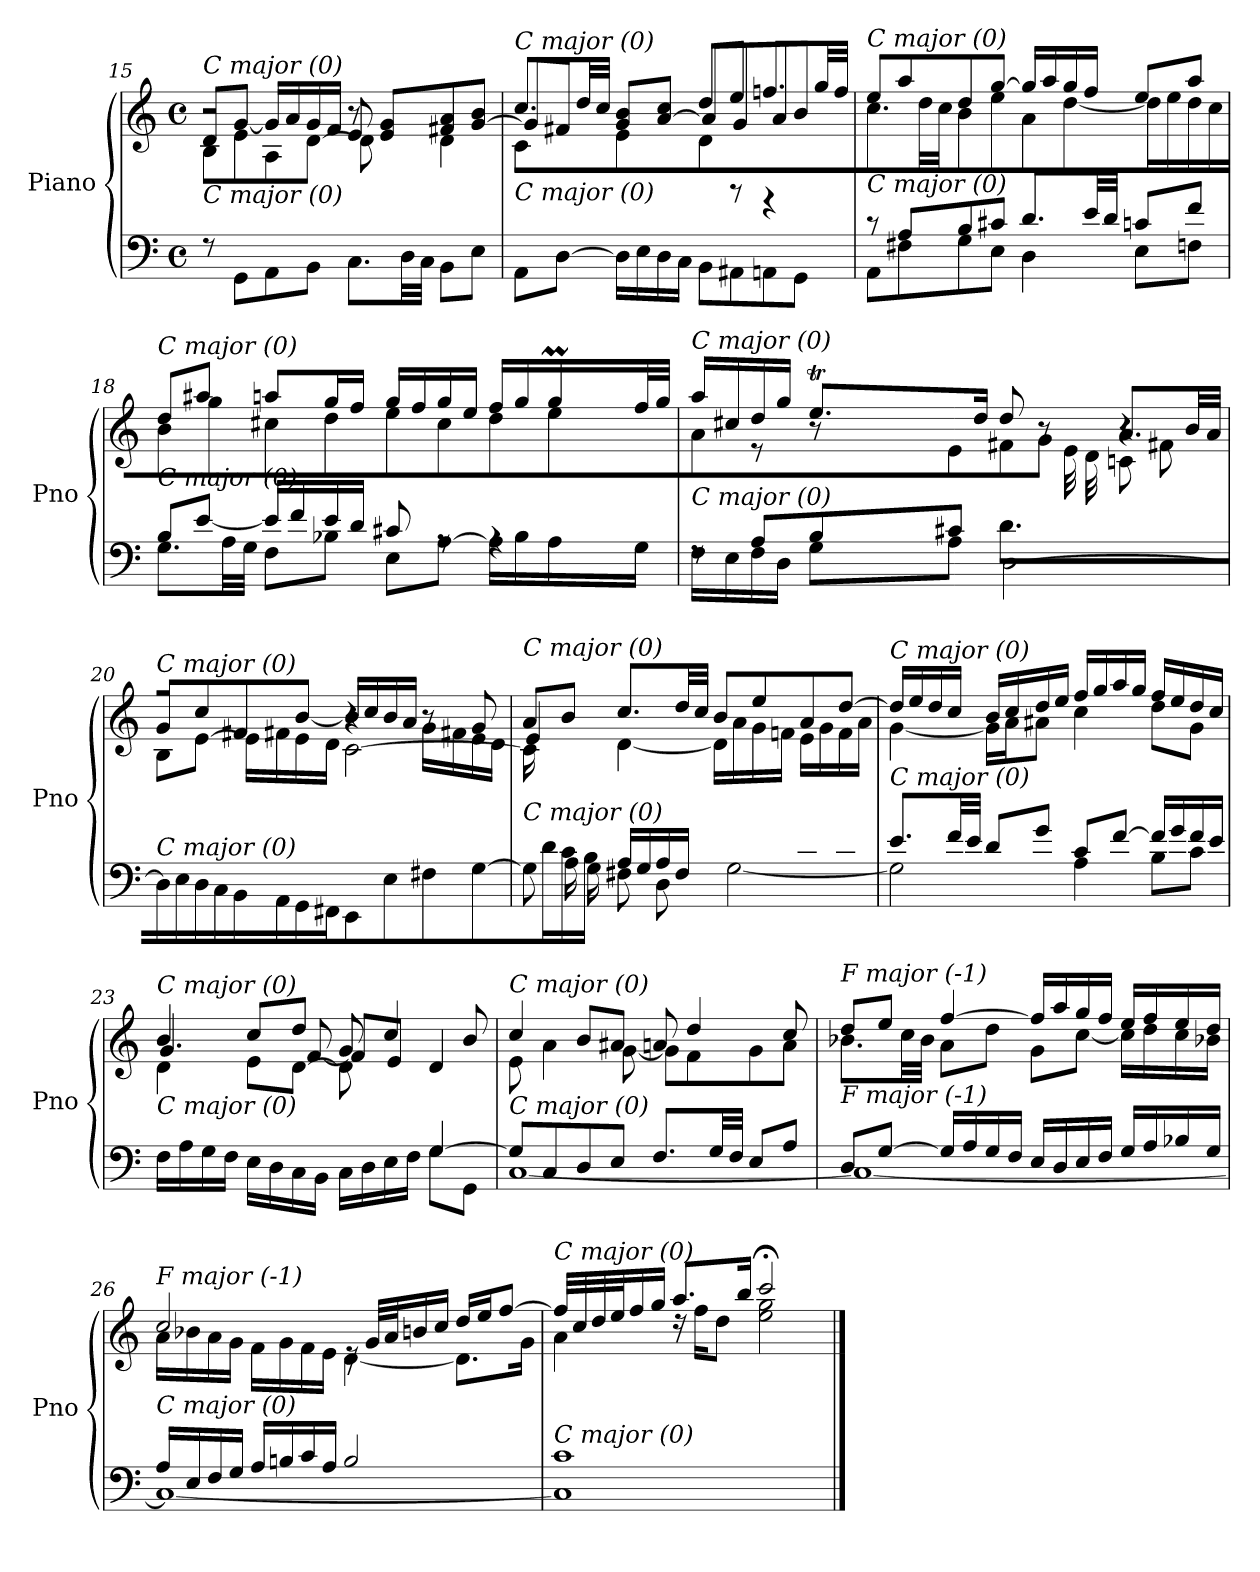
**kern	**kern
*part1	*part1
*staff2	*staff1
*I"Piano	*
*I'Pno	*
*clefF4	*clefG2
*k[]	*k[]
*M4/4	*M4/4
*met(c)	*met(c)
=15	=15
*^	*^
*	*^	*	*^
!	!	!	!LO:TX:i:t=C major (0)	!	!
!LO:TX:i:t=C major (0)	!	!	!	!	!
2ryy	2ryy	8rF	2r	8d/L	8B\L
.	.	8GG\L	.	[8g/J	8e\
.	.	8AA\	.	16g/LL]	8A\
.	.	.	.	16a/	.
.	.	8BB\J	.	16g/	[8d\J
.	.	.	.	16f/JJ	.
8ryy	8ryy	8.C\L	8r	8e/	8d\L]
4.ryy	8G/J	.	8e/ 8g/L	4.ryy	8ryy
.	.	32D\LL	.	.	.
.	.	32C\JJJ	.	.	.
.	4ryy	8BB\L	8f#X/ 8a/	.	4d\
.	.	8E\J	[8g/ 8b/J	.	.
!!LO:PB:g=z	!!	!!
=16	=16	=16	=16	=16	=16
!	!	!	!LO:TX:i:t=C major (0)	!	!
!LO:TX:i:t=C major (0)	!	!	!	!	!
4ryy	8ryy	8AA\L	8.cc/L	8g/L]	8c\L
.	8A/J	[8D\J	.	8f#X/J	8ryy
.	.	.	32dd/LL	.	.
.	.	.	32cc/JJJ	.	.
4ryy	4.ryy	16D\LL]	8g/ 8b/L	4ryy	4e\
.	.	16E\	.	.	.
.	.	16D\	[8a/ 8cc/J	.	.
.	.	16C\JJ	.	.	.
2ryy	.	8BB\L	8dd/L	8a/L]	8d\
.	8rb	8AA#Xi\	8ee/J	8g/	4.ryy
.	4rg	8AA\	8.ffn/L	8a/	.
.	.	8GG\J	.	8b/J	.
.	.	.	32gg/LL	.	.
.	.	.	32ff/JJJ	.	.
*	*v	*v	*	*	*
*	*	*	*v	*v
=17	=17	=17	=17
!	!	!LO:TX:i:t=C major (0)	!
!LO:TX:i:t=C major (0)	!	!	!
8r	8AA\L	8ee/L	8.cc\L
8A/L	8F#X\	8aa/	.
.	.	.	32dd\LL
.	.	.	32cc\JJJ
8B/	8G\	8dd/	8b\L
8c#X/J	8E\J	[8gg/J	8ee\J
8.d/L	4D\	16gg/LL]	8a\L
.	.	16aa/	.
.	.	16gg/	[8dd\J
32e/LL	.	16ff/JJ	.
32d/JJJ	.	.	.
8cn/L	8E\L	8ee/L	16dd\LL]
.	.	.	16ee\
8f/J	8Fn\J	8aa/J	16dd\
.	.	.	16cc\JJ
=18	=18	=18	=18
*	*^	*	*^
!	!	!	!LO:TX:i:t=C major (0)	!	!
!LO:TX:i:t=C major (0)	!	!	!	!	!
2..ryy	8B/L	8.G\L	8dd/L	8b\L	2..ryy
.	[8e/J	.	8aa#Xi/J	8gg\	.
.	.	32A\LL	.	.	.
.	.	32G\JJJ	.	.	.
.	16e/LL]	8F\L	8aa/L	8cc#X\	.
.	16f/	.	.	.	.
.	16e/	8B-X\J	16gg/L	8dd\J	.
.	16d/JJ	.	16ff/JJ	.	.
.	8c#X/	8E\L	16gg/LL	8ee\L	.
.	.	.	16ff/	.	.
.	8rA	[8A\J	16gg/	8cc#\	.
.	.	.	16ee/JJ	.	.
.	4rA	16A\LL]	16ff/LL	8dd\	.
.	.	16B-\	16gg/	.	.
16ryy	.	16A\	16ggM/	8ee\J	64aa!yy
.	.	.	.	.	64gg!yy
.	.	.	.	.	64aa!yy
.	.	.	.	.	64gg!yy
16ryy	.	16G\JJ	32ff/L	.	16ryy
.	.	.	32gg/JJJ	.	.
!!LO:LB:g=z
=19	=19	=19	=19	=19	=19
*	*	*	*	*	*^
!	!	!	!LO:TX:i:t=C major (0)	!	!	!
!LO:TX:i:t=C major (0)	!	!	!	!	!	!
4ryy	8rF	16F\LL	16aa/LL	8a\	4ryy	2ryy
.	.	16E\	16cc#X/	.	.	.
.	8A/L	16F\	16dd/	8r	.	.
.	.	16D\JJ	16gg/JJ	.	.	.
8.ryy	8B/	8G\L	8.eet/L	8r	64ff!yy	.
.	.	.	.	.	64ee!yy	.
.	.	.	.	.	64ff!yy	.
.	.	.	.	.	64ee!yy	.
.	.	.	.	.	64ff!yy	.
.	.	.	.	.	16..ee!yy	.
.	8c#X/J	8A\J	.	8e\	.	.
2ryy	.	.	16dd/Jk	.	2ryy	.
.	8.d/L	[2D\	8dd/	8f#X\L	.	8.ryy
.	.	.	8r	8g\J	.	.
.	4ryy	.	.	.	.	32e\LL
.	.	.	.	.	.	32d\JJJ
.	.	.	4r	8.a/L	.	8cn\L
.	.	.	.	.	.	8f#X\J
16ryy	16ryy	.	.	32b/LL	16ryy	.
.	.	.	.	32a/JJJ	.	.
*v	*v	*v	*	*	*	*
*	*	*	*v	*v
=20	=20	=20	=20
!	!LO:TX:i:t=C major (0)	!	!
!LO:TX:i:t=C major (0)	!	!	!
16D\LL]	2rff	8g/L	8B\L
16E\	.	.	.
16D\	.	8cc/	[8e\J
16C\JJ	.	.	.
16BB\LL	.	8f#X/	16e\LL]
16AA\	.	.	16f#X\
16GG\	.	[8b/J	16e\
16FF#X\JJ	.	.	16d\JJ
8EE\L	4r	16b/LL]	[2c\
.	.	16cc/	.
8E\	.	16b/	.
.	.	16a/JJ	.
8F#X\	8r	16g\LL	.
.	.	16f#X\	.
[8G\J	8g/	16e\	.
.	.	16d\JJ	.
=21	=21	=21	=21
*^	*	*	*
!	!	!LO:TX:i:t=C major (0)	!	!
!LO:TX:i:t=C major (0)	!	!	!	!
16ryy	8G\L]	8a/L	4e/	16c\LL]
16d/	.	.	.	2...ryy
16c/	16A\L	8b/J	.	.
16B/JJ	16G\JJ	.	.	.
16A/LL	8F#X\L	8.cc/L	[4d\	.
16G/	.	.	.	.
16A/	8D\J	.	.	.
16F#/JJ	.	32dd/LL	.	.
.	.	32cc/JJJ	.	.
8G/Lyy	[2G\	8b/L	16d\LL]	.
.	.	.	16a\	.
8B/	.	8ee/	16g\	.
.	.	.	16fn\JJ	.
8c/	.	8a/	16e\LL	.
.	.	.	16g\	.
8d/J	.	[8dd/J	16f\	.
.	.	.	16a\JJ	.
*	*	*	*v	*v
!!LO:LB:g=z
=22	=22	=22	=22
!	!	!LO:TX:i:t=C major (0)	!
!LO:TX:i:t=C major (0)	!	!	!
8.e/L	2G\]	16dd/LL]	[4g\
.	.	16ee/	.
.	.	16dd/	.
32f/LL	.	16cc/JJ	.
32e/JJJ	.	.	.
8d/L	.	16b/LL	16g\LL]
.	.	16cc/	16a\J
8g/J	.	16dd/	8a#Xi\J
.	.	16ee/JJ	.
8c/L	4A\	16ff/LL	4cc\
.	.	16gg/	.
[8f/J	.	16aa/	.
.	.	16gg/JJ	.
16f/LL]	8B\L	16ff/LL	8dd\L
16g/	.	16ee/	.
16f/	8c\J	16dd/	8g\J
16e/JJ	.	16cc/JJ	.
=23	=23	=23	=23
*	*	*	*^
!	!	!LO:TX:i:t=C major (0)	!	!
!LO:TX:i:t=C major (0)	!	!	!	!
2ryy	16F\LL	4b/	4.g/	4d\
.	16A\	.	.	.
.	16G\	.	.	.
.	16F\JJ	.	.	.
.	16E\LL	8cc/L	.	8e\L
.	16D\	.	.	.
.	16C\	8dd/J	[8f/	[8d\J
.	16BB\JJ	.	.	.
8ryy	16C\LL	8g/	8f/L]	8d\L]
.	16D\	.	.	.
8G/J	16E\	4cc/	8e/J	4.ryy
.	16F\JJ	.	.	.
[4G/	8G\L	.	4d/	.
.	8GG\J	8b/	.	.
*	*	*	*v	*v
=24	=24	=24	=24
!	!	!LO:TX:i:t=C major (0)	!
!LO:TX:i:t=C major (0)	!	!	!
8G/L]	[1C	4cc/	8e\
8C/	.	.	4a\
8D/	.	8b/L	.
8E/J	.	8a#Xi/J	[8g\
8.F/L	.	8a/	8g\L]
.	.	4dd/	8f\
32G/LL	.	.	.
32F/JJJ	.	.	.
8E/L	.	.	8g\
8A/J	.	8cc/	8a\J
!!LO:LB:g=z	!!
=25	=25	=25	=25
!	!	!LO:TX:i:t=F major (-1)	!
!LO:TX:i:t=F major (-1)	!	!	!
8D/L	1C_	8dd/L	8.b-X\L
[8G/J	.	8ee/J	.
.	.	.	32cc\LL
.	.	.	32b-\JJJ
16G/LL]	.	[4ff/	8a\L
16A/	.	.	.
16G/	.	.	8dd\J
16F/JJ	.	.	.
16E/LL	.	16ff/LL]	8g\L
16D/	.	16aa/	.
16E/	.	16gg/	[8cc\J
16F/JJ	.	16ff/JJ	.
16G/LL	.	16ee/LL	16cc\LL]
16A/	.	16ff/	16dd\
16B-X/	.	16ee/	16cc\
16G/JJ	.	16dd/JJ	16b-X\JJ
=26	=26	=26	=26
!	!	!LO:TX:i:t=F major (-1)	!
!LO:TX:i:t=C major (0)	!	!	!
16A/LL	1C_	2cc/	16a\LL
16E/	.	.	16b-X\
16F/	.	.	16a\
16G/JJ	.	.	16g\JJ
16A/LL	.	.	16f\LL
16Bn/	.	.	16g\
16c/	.	.	16f\
16A/JJ	.	.	16e\JJ
2B/	.	16re	[4d\
.	.	32g/LLL	.
.	.	32a/J	.
.	.	16bn/	.
.	.	16cc/JJ	.
.	.	16dd/LL	8.d\L]
.	.	16ee/J	.
.	.	[8ff/J	.
.	.	.	16g\Jk
=27	=27	=27	=27
!	!	!LO:TX:i:t=C major (0)	!
!LO:TX:i:t=C major (0)	!	!	!
1c	1C]	32ff/LLL]	4a\
.	.	32cc/	.
.	.	32dd/	.
.	.	32ee/J	.
.	.	16ff/	.
.	.	16gg/JJ	.
.	.	8.aa/L	16rdd
.	.	.	16ff\KL
.	.	.	8dd\J
.	.	16bb/Jk	.
.	.	2ccc;</	2ee\ 2gg\
*v	*v	*	*
*	*v	*v
==	==
*-	*-
